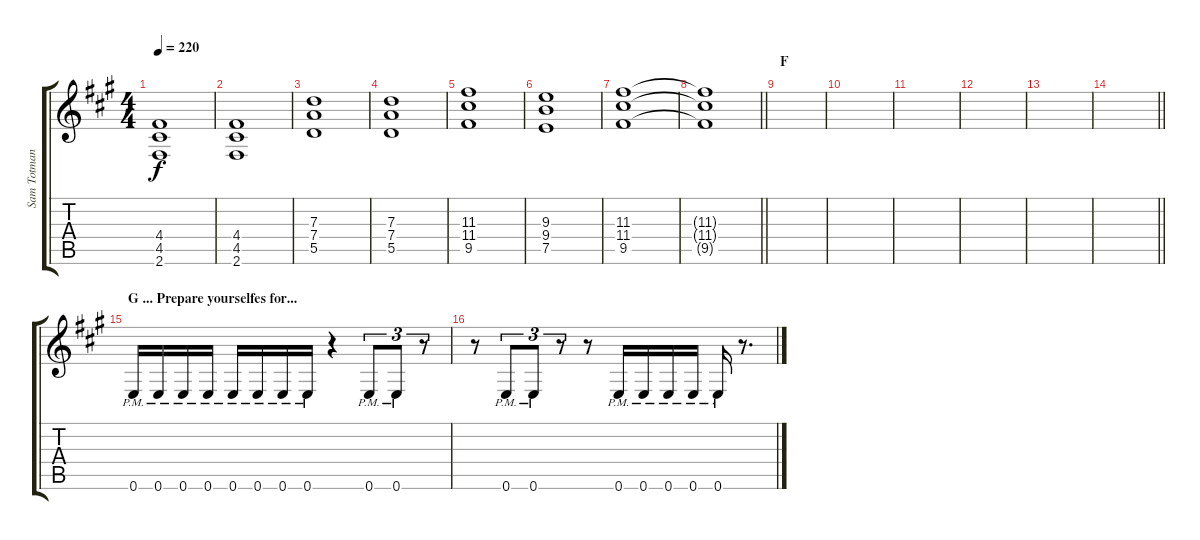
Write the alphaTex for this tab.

\track ("Sam Totman I" "Sam Totman") {instrument overdrivenguitar}
\staff {score tabs}
\tuning (E4 B3 G3 D3 A2 E2) {hide}
\ts (4 4)
\tempo 220
\clef g2
\ks a
(4.4 4.5 2.6).1{dy f} |
(4.4 4.5 2.6).1 |
(7.3 7.4 5.5).1 |
(7.3 7.4 5.5).1 |
(11.3 11.4 9.5).1 |
(9.3 9.4 7.5).1 |
(11.3 11.4 9.5).1 |
\barLineRight lightlight
(11.3{t} 11.4{t} 9.5{t}).1 |
\section ("" "F")
|
|
|
|
|
\barLineRight lightlight
|
\section ("" "G ... Prepare yourselfes for...")
0.6{pm}.16 0.6{pm}.16 0.6{pm}.16 0.6{pm}.16 0.6{pm}.16 0.6{pm}.16 0.6{pm}.16 0.6{pm}.16 r.4 0.6{pm}.8{tu (3 2)} 0.6{pm}.8{tu (3 2)} r.8{tu (3 2)} |
r.8 0.6{pm}.8{tu (3 2)} 0.6{pm}.8{tu (3 2)} r.8{tu (3 2)} r.8 0.6{pm}.16 0.6{pm}.16 0.6{pm}.16 0.6{pm}.16 0.6{pm}.16 r.8{d}
